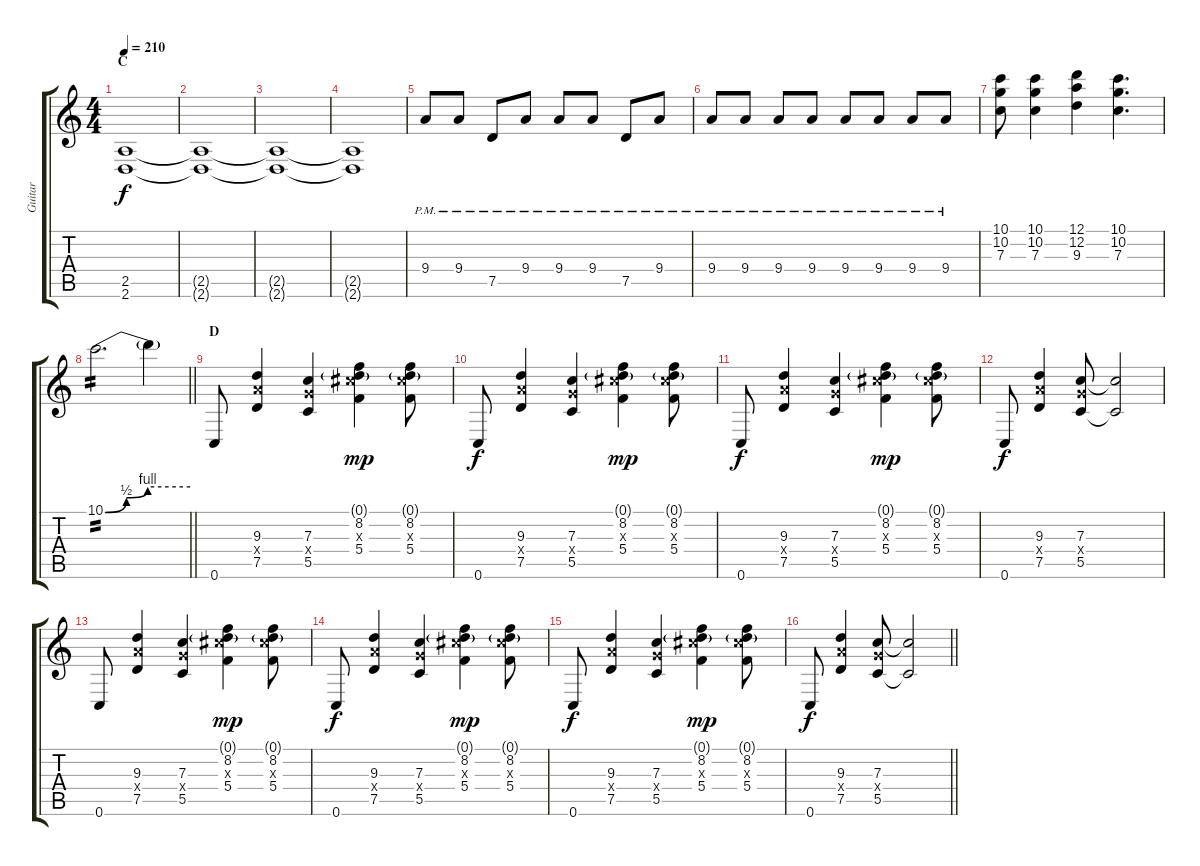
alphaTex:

\track ("Guitar" "Guitar") {instrument distortionguitar}
\staff {score tabs}
\tuning (D4 A3 F3 C3 G2 C2) {hide}
\ts (4 4)
\section ("" "C")
\tempo 210
\clef g2
\ks c
(2.5 2.6).1{dy f volume 8} |
(2.5{t} 2.6{t}).1 |
(2.5{t} 2.6{t}).1 |
(2.5{t} 2.6{t}).1 |
9.4{pm}.8{volume 13} 9.4{pm}.8 7.5{pm}.8 9.4{pm}.8 9.4{pm}.8 9.4{pm}.8 7.5{pm}.8 9.4{pm}.8 |
9.4{pm}.8 9.4{pm}.8 9.4{pm}.8 9.4{pm}.8 9.4{pm}.8 9.4{pm}.8 9.4{pm}.8 9.4{pm}.8 |
(10.1 10.2 7.3).8 (10.1 10.2 7.3).4 (12.1 12.2 9.3).4 (10.1 10.2 7.3).4{d} |
\barLineRight lightlight
10.1{be (custom 0 0 15 2 30 4 60 4)}.2{d tp 2} 10.1{t}.4 |
\section ("" "D")
0.6.8 (9.3 9.4{x} 7.5).4 (7.3 7.4{x} 5.5).4 (0.1{g} 8.2 8.3{x} 5.4).4{dy mp} (0.1{g} 8.2 8.3{x} 5.4).8 |
0.6.8{dy f} (9.3 9.4{x} 7.5).4 (7.3 7.4{x} 5.5).4 (0.1{g} 8.2 8.3{x} 5.4).4{dy mp} (0.1{g} 8.2 8.3{x} 5.4).8 |
0.6.8{dy f} (9.3 9.4{x} 7.5).4 (7.3 7.4{x} 5.5).4 (0.1{g} 8.2 8.3{x} 5.4).4{dy mp} (0.1{g} 8.2 8.3{x} 5.4).8 |
0.6.8{dy f} (9.3 9.4{x} 7.5).4 (7.3 7.4{x} 5.5).8 (7.3{t} 5.5{t}).2 |
0.6.8 (9.3 9.4{x} 7.5).4 (7.3 7.4{x} 5.5).4 (0.1{g} 8.2 8.3{x} 5.4).4{dy mp} (0.1{g} 8.2 8.3{x} 5.4).8 |
0.6.8{dy f} (9.3 9.4{x} 7.5).4 (7.3 7.4{x} 5.5).4 (0.1{g} 8.2 8.3{x} 5.4).4{dy mp} (0.1{g} 8.2 8.3{x} 5.4).8 |
0.6.8{dy f} (9.3 9.4{x} 7.5).4 (7.3 7.4{x} 5.5).4 (0.1{g} 8.2 8.3{x} 5.4).4{dy mp} (0.1{g} 8.2 8.3{x} 5.4).8 |
\barLineRight lightlight
0.6.8{dy f} (9.3 9.4{x} 7.5).4 (7.3 7.4{x} 5.5).8 (7.3{t} 5.5{t}).2
